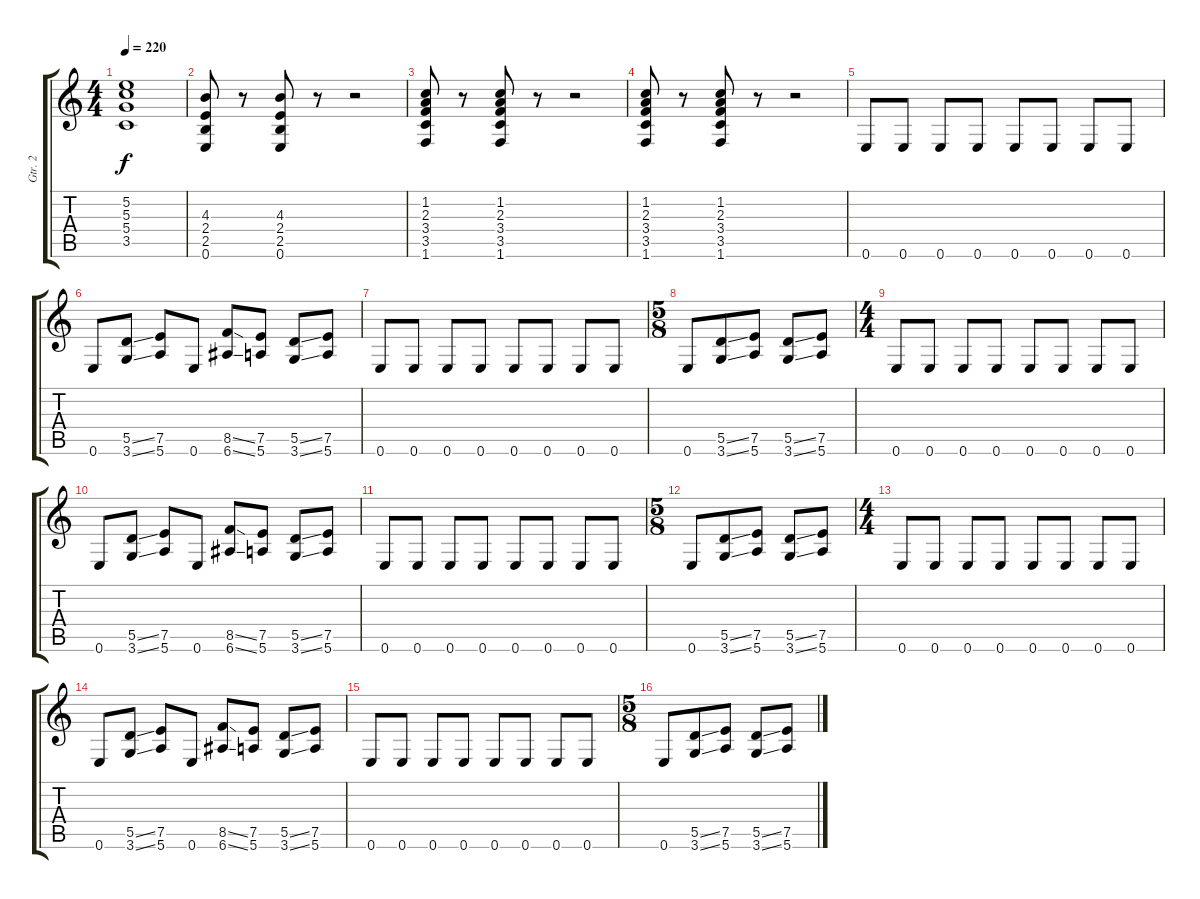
\track ("Gtr. 2" "Gtr. 2") {instrument distortionguitar}
\staff {score tabs}
\tuning (E4 B3 G3 D3 A2 E2) {hide}
\ts (4 4)
\tempo 220
\clef g2
\ks c
(5.2{t} 5.3{t} 5.4{t} 3.5{t}).1{dy f} |
(4.3 2.4 2.5 0.6).8 r.8 (4.3 2.4 2.5 0.6).8 r.8 r.2 |
(1.2 2.3 3.4 3.5 1.6).8 r.8 (1.2 2.3 3.4 3.5 1.6).8 r.8 r.2 |
(1.2 2.3 3.4 3.5 1.6).8 r.8 (1.2 2.3 3.4 3.5 1.6).8 r.8 r.2 |
0.6.8 0.6.8 0.6.8 0.6.8 0.6.8 0.6.8 0.6.8 0.6.8 |
0.6.8 (5.5{ss} 3.6{ss}).8 (7.5 5.6).8 0.6.8 (8.5{ss} 6.6{ss}).8 (7.5 5.6).8 (5.5{ss} 3.6{ss}).8 (7.5 5.6).8 |
0.6.8 0.6.8 0.6.8 0.6.8 0.6.8 0.6.8 0.6.8 0.6.8 |
\ts (5 8)
0.6.8 (5.5{ss} 3.6{ss}).8 (7.5 5.6).8 (5.5{ss} 3.6{ss}).8 (7.5 5.6).8 |
\ts (4 4)
0.6.8 0.6.8 0.6.8 0.6.8 0.6.8 0.6.8 0.6.8 0.6.8 |
0.6.8 (5.5{ss} 3.6{ss}).8 (7.5 5.6).8 0.6.8 (8.5{ss} 6.6{ss}).8 (7.5 5.6).8 (5.5{ss} 3.6{ss}).8 (7.5 5.6).8 |
0.6.8 0.6.8 0.6.8 0.6.8 0.6.8 0.6.8 0.6.8 0.6.8 |
\ts (5 8)
0.6.8 (5.5{ss} 3.6{ss}).8 (7.5 5.6).8 (5.5{ss} 3.6{ss}).8 (7.5 5.6).8 |
\ts (4 4)
0.6.8 0.6.8 0.6.8 0.6.8 0.6.8 0.6.8 0.6.8 0.6.8 |
0.6.8 (5.5{ss} 3.6{ss}).8 (7.5 5.6).8 0.6.8 (8.5{ss} 6.6{ss}).8 (7.5 5.6).8 (5.5{ss} 3.6{ss}).8 (7.5 5.6).8 |
0.6.8 0.6.8 0.6.8 0.6.8 0.6.8 0.6.8 0.6.8 0.6.8 |
\ts (5 8)
0.6.8 (5.5{ss} 3.6{ss}).8 (7.5 5.6).8 (5.5{ss} 3.6{ss}).8 (7.5 5.6).8
